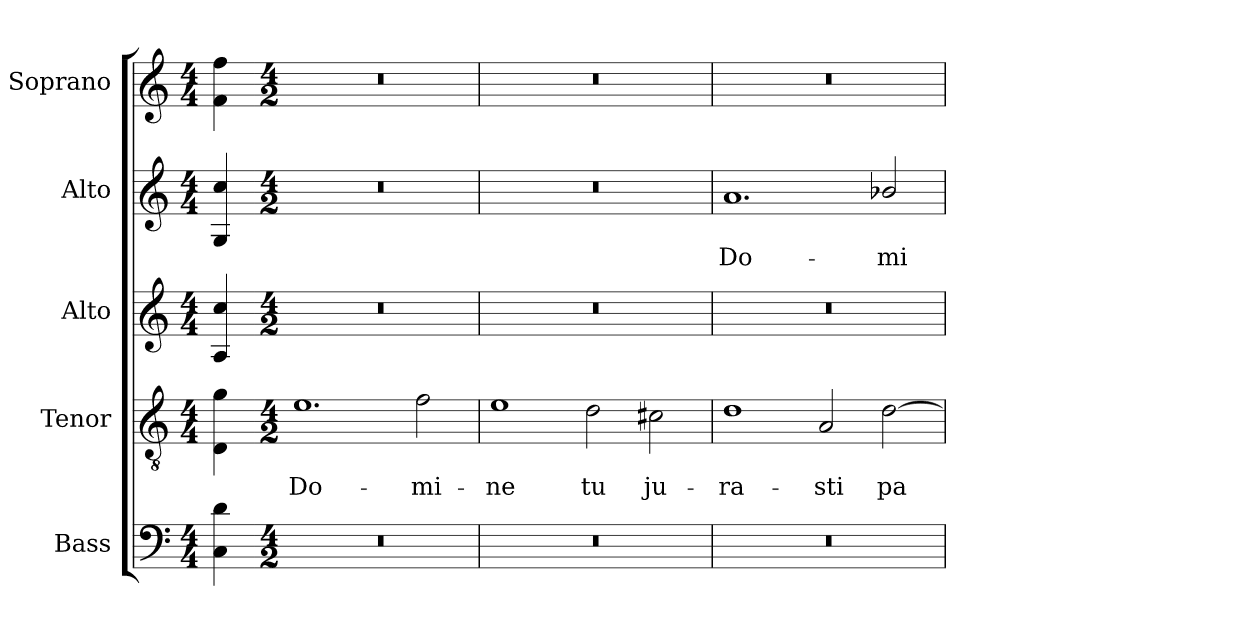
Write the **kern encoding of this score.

**kern	**kern	**text	**kern	**kern	**text	**kern
*part5	*part4	*part4	*part3	*part2	*part2	*part1
*staff5	*staff4	*staff4	*staff3	*staff2	*staff2	*staff1
*I"Bass	*I"Tenor	*	*I"Alto	*I"Alto	*	*I"Soprano
*I'B.	*I'T.	*	*I'A.	*I'A.	*	*I'S.
!!LO:PB:g=z
*clefF4	*clefGv2	*	*clefG2	*clefG2	*	*clefG2
*	*ITrd7c12	*	*	*	*	*
*k[]	*k[]	*	*k[]	*k[]	*	*k[]
*C:	*C:	*	*C:	*C:	*	*C:
*M4/4	*M4/4	*	*M4/4	*M4/4	*	*M4/4
=	=	=	=	=	=	=
4Ci\ 4di	4DDi\ 4Gi	.	4Ai/ 4cci	4Gi/ 4cci	.	4fi\ 4ffi
=1-	=1-	=1-	=1-	=1-	=1-	=1-
*M4/2	*M4/2	*	*M4/2	*M4/2	*	*M4/2
!LO:N:vis=1	!	!	!	!	!	!
!	!	!LO:LY:b:color=#000000	!LO:N:vis=1	!LO:N:vis=1	!	!LO:N:vis=1
0r	1.Ei	Do-	0r	0r	.	0r
!	!	!LO:LY:b:color=#000000	!	!	!	!
.	2Fi\	-mi-	.	.	.	.
=2	=2	=2	=2	=2	=2	=2
!LO:N:vis=1	!	!	!	!	!	!
!	!	!LO:LY:b:color=#000000	!LO:N:vis=1	!LO:N:vis=1	!	!LO:N:vis=1
0r	1Ei	-ne	0r	0r	.	0r
!	!	!LO:LY:b:color=#000000	!	!	!	!
.	2Di\	tu	.	.	.	.
!	!	!LO:LY:b:color=#000000	!	!	!	!
.	2C#Xi\	ju-	.	.	.	.
=3	=3	=3	=3	=3	=3	=3
!LO:N:vis=1	!	!	!	!	!	!
!	!	!LO:LY:b:color=#000000	!LO:N:vis=1	!	!	!
!	!	!	!	!	!LO:LY:b:color=#000000	!LO:N:vis=1
0r	1Di	-ra-	0r	1.ai	Do-	0r
!	!	!LO:LY:b:color=#000000	!	!	!	!
.	2AAi/	-sti	.	.	.	.
!	!	!LO:LY:b:color=#000000	!	!	!	!
!	!	!	!	!	!LO:LY:b:color=#000000	!
.	[2Di\	pa-	.	2b-Xi/	-mi-	.
=	=	=	=	=	=	=
*-	*-	*-	*-	*-	*-	*-
